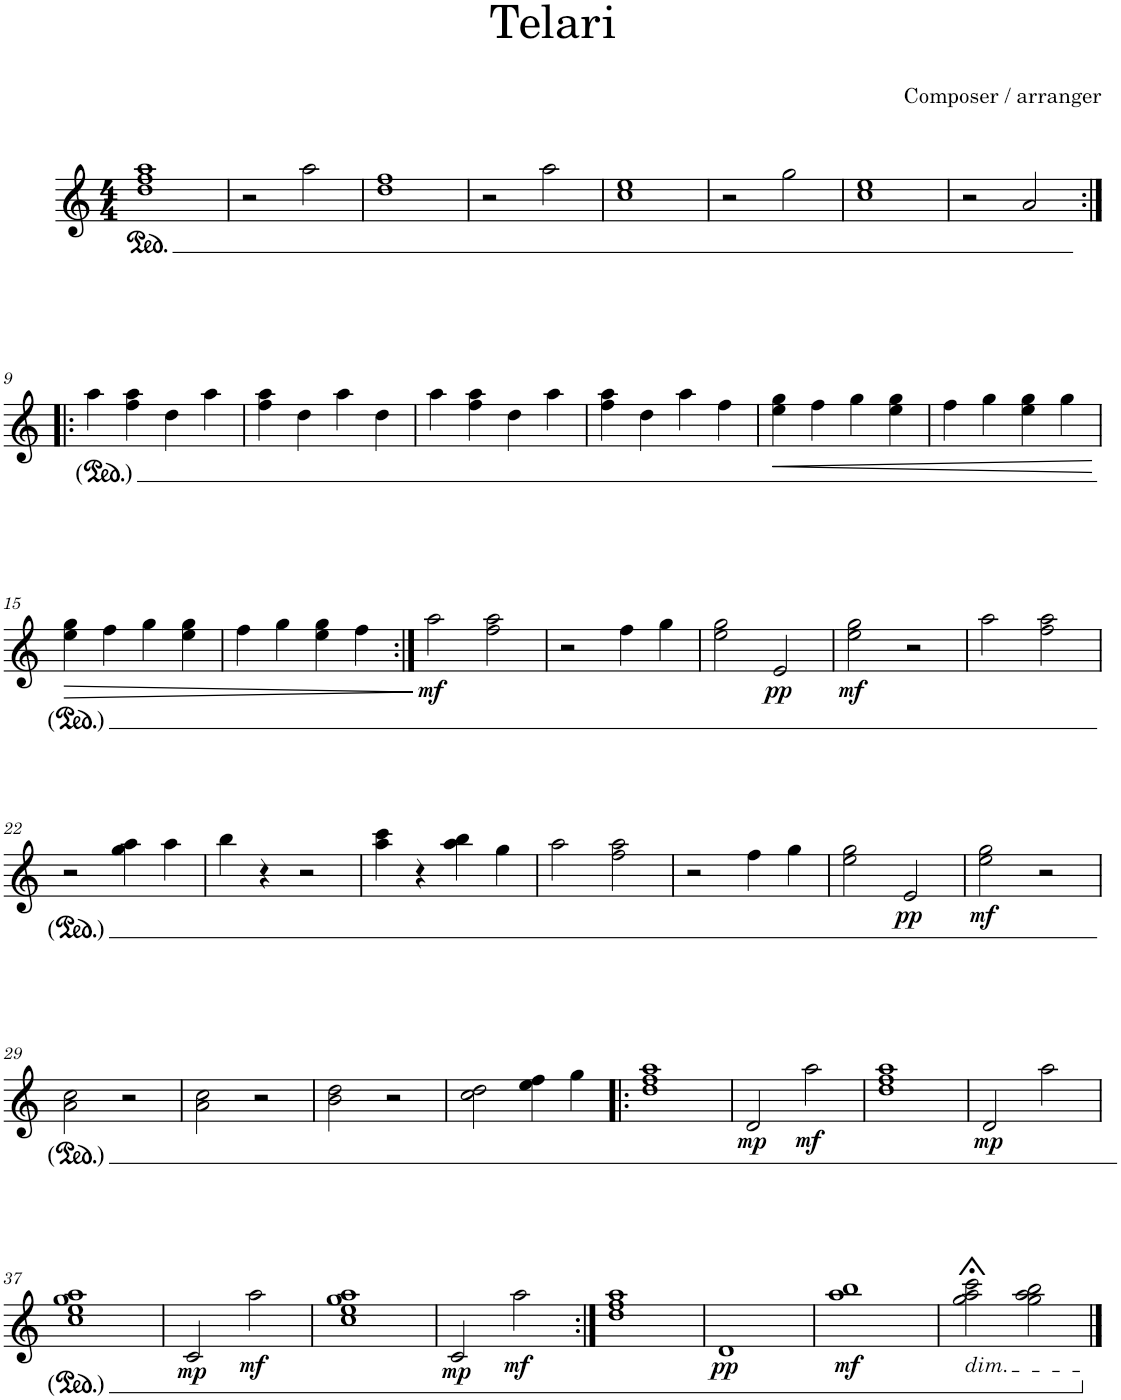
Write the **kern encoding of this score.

**kern	**dynam
*part1	*part1
*staff1	*staff1
*I"Vibraphone	*
*I'Vib.	*
*clefG2	*
*k[]	*
*M4/4	*
*ped	*
=1	=1
1dd 1ff 1aa	.
=2	=2
2r	.
2aa\	.
=3	=3
1dd 1ff	.
=4	=4
2r	.
2aa\	.
=5	=5
1cc 1ee	.
=6	=6
2r	.
2gg\	.
=7	=7
1cc 1ee	.
=8	=8
2r	.
2a/	.
!!LO:LB:g=z
=9:|!|:	=9:|!|:
4aa\	.
4ff\ 4aa\	.
4dd\	.
4aa\	.
=10	=10
4ff\ 4aa\	.
4dd\	.
4aa\	.
4dd\	.
=11	=11
4aa\	.
4ff\ 4aa\	.
4dd\	.
4aa\	.
=12	=12
4ff\ 4aa\	.
4dd\	.
4aa\	.
4ff\	.
=13	=13
!	!LO:HP:b
4ee\ 4gg\	<
4ff\	.
4gg\	.
4ee\ 4gg\	.
=14	=14
4ff\	.
4gg\	.
4ee\ 4gg\	.
4gg\	.
.	[
!!LO:LB:g=z
=15	=15
!	!LO:HP:b
4ee\ 4gg\	>
4ff\	.
4gg\	.
4ee\ 4gg\	.
=16	=16
4ff\	.
4gg\	.
4ee\ 4gg\	.
4ff\	.
.	]
=17:|!	=17:|!
!	!LO:DY:b
2aa\	mf
2ff\ 2aa\	.
=18	=18
2r	.
4ff\	.
4gg\	.
=19	=19
2ee\ 2gg\	.
!	!LO:DY:b
2e/	pp
=20	=20
!	!LO:DY:b
2ee\ 2gg\	mf
2r	.
=21	=21
2aa\	.
2ff\ 2aa\	.
!!LO:LB:g=z
=22	=22
2r	.
4gg\ 4aa\	.
4aa\	.
=23	=23
4bb\	.
4r	.
2r	.
=24	=24
4aa\ 4ccc\	.
4r	.
4aa\ 4bb\	.
4gg\	.
=25	=25
2aa\	.
2ff\ 2aa\	.
=26	=26
2r	.
4ff\	.
4gg\	.
=27	=27
2ee\ 2gg\	.
!	!LO:DY:b
2e/	pp
=28	=28
!	!LO:DY:b
2ee\ 2gg\	mf
2r	.
!!LO:LB:g=z
=29	=29
2a\ 2cc\	.
2r	.
=30	=30
2a\ 2cc\	.
2r	.
=31	=31
2b\ 2dd\	.
2r	.
=32	=32
2cc\ 2dd\	.
4ee\ 4ff\	.
4gg\	.
=33!|:	=33!|:
1dd 1ff 1aa	.
=34	=34
!	!LO:DY:b
2d/	mp
!	!LO:DY:b
2aa\	mf
=35	=35
1dd 1ff 1aa	.
=36	=36
!	!LO:DY:b
2d/	mp
2aa\	.
!!LO:LB:g=z
=37	=37
1cc 1ee 1gg 1aa	.
=38	=38
!	!LO:DY:b
2c/	mp
!	!LO:DY:b
2aa\	mf
=39	=39
1cc 1ee 1gg 1aa	.
=40	=40
!	!LO:DY:b
2c/	mp
!	!LO:DY:b
2aa\	mf
=41:|!	=41:|!
1dd 1ff 1aa	.
=42	=42
!	!LO:DY:b
1d	pp
=43	=43
!	!LO:DY:b
1aa 1bb	mf
=44	=44
!LO:TX:b:i:t=dim.	!
2gg\;< 2aa\;< 2ccc\;<	.
2gg\ 2aa\ 2bb\	.
*Xped	*
==	==
*-	*-
